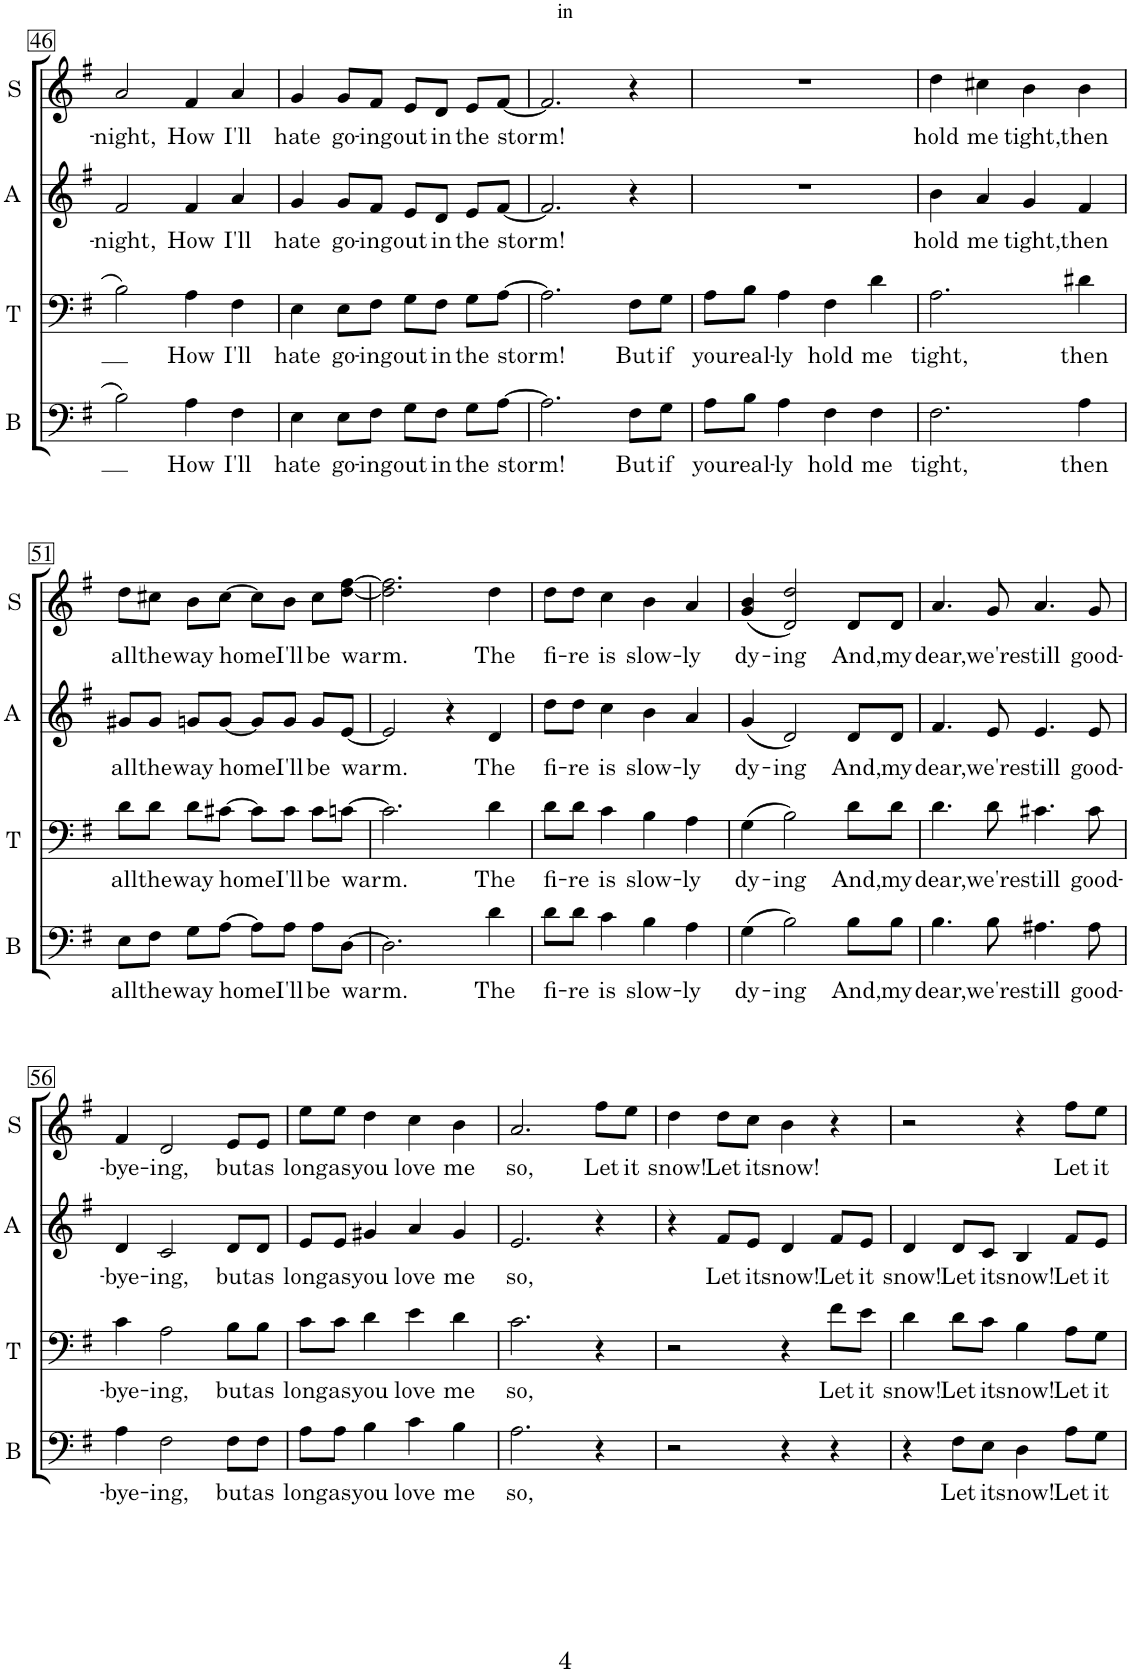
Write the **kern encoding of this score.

**kern	**text	**kern	**text	**kern	**text	**kern	**text
*part4	*part4	*part3	*part3	*part2	*part2	*part1	*part1
*staff4	*staff4	*staff3	*staff3	*staff2	*staff2	*staff1	*staff1
*I"Bass	*	*I"Tenor	*	*I"Alto	*	*I"Soprano	*
*I'B	*	*I'T	*	*I'A	*	*I'S	*
!!LO:PB:g=z
*clefF4	*	*clefF4	*	*clefG2	*	*clefG2	*
*k[f#]	*	*k[f#]	*	*k[f#]	*	*k[f#]	*
*M4/4	*	*M4/4	*	*M4/4	*	*M4/4	*
=46	=46	=46	=46	=46	=46	=46	=46
!	!	!	!	!	!LO:LY:b	!	!LO:LY:b
2B\	.	2B\	.	2f#/	-night,	2a/	-night,
!	!LO:LY:b	!	!LO:LY:b	!	!LO:LY:b	!	!LO:LY:b
4A\	How	4A\	How	4f#/	How	4f#/	How
!	!LO:LY:b	!	!LO:LY:b	!	!LO:LY:b	!	!LO:LY:b
4F#\	I'll	4F#\	I'll	4a/	I'll	4a/	I'll
=47	=47	=47	=47	=47	=47	=47	=47
!	!LO:LY:b	!	!LO:LY:b	!	!LO:LY:b	!	!LO:LY:b
4E\	hate	4E\	hate	4g/	hate	4g/	hate
!	!LO:LY:b	!	!LO:LY:b	!	!LO:LY:b	!	!LO:LY:b
8E\L	go-	8E\L	go-	8g/L	go-	8g/L	go-
!	!LO:LY:b	!	!LO:LY:b	!	!LO:LY:b	!	!LO:LY:b
8F#\J	-ing	8F#\J	-ing	8f#/J	-ing	8f#/J	-ing
!	!LO:LY:b	!	!LO:LY:b	!	!LO:LY:b	!	!LO:LY:b
8G\L	out	8G\L	out	8e/L	out	8e/L	out
!	!LO:LY:b	!	!LO:LY:b	!	!LO:LY:b	!	!LO:LY:b
8F#\J	in	8F#\J	in	8d/J	in	8d/J	in
!	!LO:LY:b	!	!LO:LY:b	!	!LO:LY:b	!	!LO:LY:b
8G\L	the	8G\L	the	8e/L	the	8e/L	the
!	!LO:LY:b	!	!LO:LY:b	!	!LO:LY:b	!	!LO:LY:b
[8A\J	storm!	[8A\J	storm!	[8f#/J	storm!	[8f#/J	storm!
=48	=48	=48	=48	=48	=48	=48	=48
2.A\]	.	2.A\]	.	2.f#/]	.	2.f#/]	.
!	!LO:LY:b	!	!LO:LY:b	!	!	!	!
8F#\L	But	8F#\L	But	4r	.	4r	.
!	!LO:LY:b	!	!LO:LY:b	!	!	!	!
8G\J	if	8G\J	if	.	.	.	.
=49	=49	=49	=49	=49	=49	=49	=49
!	!LO:LY:b	!	!LO:LY:b	!	!	!	!
8A\L	you	8A\L	you	1r	.	1r	.
!	!LO:LY:b	!	!LO:LY:b	!	!	!	!
8B\J	real-	8B\J	real-	.	.	.	.
!	!LO:LY:b	!	!LO:LY:b	!	!	!	!
4A\	-ly	4A\	-ly	.	.	.	.
!	!LO:LY:b	!	!LO:LY:b	!	!	!	!
4F#\	hold	4F#\	hold	.	.	.	.
!	!LO:LY:b	!	!LO:LY:b	!	!	!	!
4F#\	me	4d\	me	.	.	.	.
=50	=50	=50	=50	=50	=50	=50	=50
!	!LO:LY:b	!	!LO:LY:b	!	!LO:LY:b	!	!LO:LY:b
2.F#\	tight,	2.A\	tight,	4b\	hold	4dd\	hold
!	!	!	!	!	!LO:LY:b	!	!LO:LY:b
.	.	.	.	4a/	me	4cc#X\	me
!	!	!	!	!	!LO:LY:b	!	!LO:LY:b
.	.	.	.	4g/	tight,	4b\	tight,
!	!LO:LY:b	!	!LO:LY:b	!	!LO:LY:b	!	!LO:LY:b
4A\	then	4d#X\	then	4f#/	then	4b\	then
!!LO:LB:g=z
=51	=51	=51	=51	=51	=51	=51	=51
!	!LO:LY:b	!	!LO:LY:b	!	!LO:LY:b	!	!LO:LY:b
8E\L	all	8d\L	all	8g#X/L	all	8dd\L	all
!	!LO:LY:b	!	!LO:LY:b	!	!LO:LY:b	!	!LO:LY:b
8F#\J	the	8d\J	the	8g#/J	the	8cc#X\J	the
!	!LO:LY:b	!	!LO:LY:b	!	!LO:LY:b	!	!LO:LY:b
8G\L	way	8d\L	way	8gn/L	way	8b\L	way
!	!LO:LY:b	!	!LO:LY:b	!	!LO:LY:b	!	!LO:LY:b
[8A\J	home	[8c#X\J	home	[8g/J	home	[8cc#\J	home
8A\L]	.	8c#\L]	.	8g/L]	.	8cc#\L]	.
!	!LO:LY:b	!	!LO:LY:b	!	!LO:LY:b	!	!LO:LY:b
8A\J	I'll	8c#\J	I'll	8g/J	I'll	8b\J	I'll
!	!LO:LY:b	!	!LO:LY:b	!	!LO:LY:b	!	!LO:LY:b
8A\L	be	8c#\L	be	8g/L	be	8cc#\L	be
!	!LO:LY:b	!	!LO:LY:b	!	!LO:LY:b	!	!LO:LY:b
[8D\J	warm.	[8cn\J	warm.	[8e/J	warm.	[8dd\ [8ff#\J	warm.
=52	=52	=52	=52	=52	=52	=52	=52
2.D\]	.	2.c\]	.	2e/]	.	2.dd\] 2.ff#\]	.
.	.	.	.	4r	.	.	.
!	!LO:LY:b	!	!LO:LY:b	!	!LO:LY:b	!	!LO:LY:b
4d\	The	4d\	The	4d/	The	4dd\	The
=53	=53	=53	=53	=53	=53	=53	=53
!	!LO:LY:b	!	!LO:LY:b	!	!LO:LY:b	!	!LO:LY:b
8d\L	fi-	8d\L	fi-	8dd\L	fi-	8dd\L	fi-
!	!LO:LY:b	!	!LO:LY:b	!	!LO:LY:b	!	!LO:LY:b
8d\J	-re	8d\J	-re	8dd\J	-re	8dd\J	-re
!	!LO:LY:b	!	!LO:LY:b	!	!LO:LY:b	!	!LO:LY:b
4c\	is	4c\	is	4cc\	is	4cc\	is
!	!LO:LY:b	!	!LO:LY:b	!	!LO:LY:b	!	!LO:LY:b
4B\	slow-	4B\	slow-	4b\	slow-	4b\	slow-
!	!LO:LY:b	!	!LO:LY:b	!	!LO:LY:b	!	!LO:LY:b
4A\	-ly	4A\	-ly	4a/	-ly	4a/	-ly
=54	=54	=54	=54	=54	=54	=54	=54
!	!LO:LY:b	!	!LO:LY:b	!	!LO:LY:b	!	!LO:LY:b
(4G\	dy-	(4G\	dy-	(4g/	dy-	(4g/ 4b/	dy-
!	!LO:LY:b	!	!LO:LY:b	!	!LO:LY:b	!	!LO:LY:b
2B\)	ing	2B\)	ing	2d/)	ing	2d/ 2dd/)	ing
!	!LO:LY:b	!	!LO:LY:b	!	!LO:LY:b	!	!LO:LY:b
8B\L	And,	8d\L	And,	8d/L	And,	8d/L	And,
!	!LO:LY:b	!	!LO:LY:b	!	!LO:LY:b	!	!LO:LY:b
8B\J	my	8d\J	my	8d/J	my	8d/J	my
=55	=55	=55	=55	=55	=55	=55	=55
!	!LO:LY:b	!	!LO:LY:b	!	!LO:LY:b	!	!LO:LY:b
4.B\	dear,	4.d\	dear,	4.f#/	dear,	4.a/	dear,
!	!LO:LY:b	!	!LO:LY:b	!	!LO:LY:b	!	!LO:LY:b
8B\	we're	8d\	we're	8e/	we're	8g/	we're
!	!LO:LY:b	!	!LO:LY:b	!	!LO:LY:b	!	!LO:LY:b
4.A#X\	still	4.c#X\	still	4.e/	still	4.a/	still
!	!LO:LY:b	!	!LO:LY:b	!	!LO:LY:b	!	!LO:LY:b
8A#\	good-	8c#\	good-	8e/	good-	8g/	good-
!!LO:LB:g=z
=56	=56	=56	=56	=56	=56	=56	=56
!	!LO:LY:b	!	!LO:LY:b	!	!LO:LY:b	!	!LO:LY:b
4A\	-bye-	4c\	-bye-	4d/	-bye-	4f#/	-bye-
!	!LO:LY:b	!	!LO:LY:b	!	!LO:LY:b	!	!LO:LY:b
2F#\	-ing,	2A\	ing,	2c/	ing,	2d/	ing,
!	!LO:LY:b	!	!LO:LY:b	!	!LO:LY:b	!	!LO:LY:b
8F#\L	but	8B\L	but	8d/L	but	8e/L	but
!	!LO:LY:b	!	!LO:LY:b	!	!LO:LY:b	!	!LO:LY:b
8F#\J	as	8B\J	as	8d/J	as	8e/J	as
=57	=57	=57	=57	=57	=57	=57	=57
!	!LO:LY:b	!	!LO:LY:b	!	!LO:LY:b	!	!LO:LY:b
8A\L	long	8c\L	long	8e/L	long	8ee\L	long
!	!LO:LY:b	!	!LO:LY:b	!	!LO:LY:b	!	!LO:LY:b
8A\J	as	8c\J	as	8e/J	as	8ee\J	as
!	!LO:LY:b	!	!LO:LY:b	!	!LO:LY:b	!	!LO:LY:b
4B\	-you	4d\	you	4g#X/	you	4dd\	you
!	!LO:LY:b	!	!LO:LY:b	!	!LO:LY:b	!	!LO:LY:b
4c\	love	4e\	love	4a/	love	4cc\	love
!	!LO:LY:b	!	!LO:LY:b	!	!LO:LY:b	!	!LO:LY:b
4B\	me	4d\	me	4g#/	me	4b\	me
=58	=58	=58	=58	=58	=58	=58	=58
!	!LO:LY:b	!	!LO:LY:b	!	!LO:LY:b	!	!LO:LY:b
2.A\	so,	2.c\	so,	2.e/	so,	2.a/	so,
!	!	!	!	!	!	!	!LO:LY:b
4r	.	4r	.	4r	.	8ff#\L	Let
!	!	!	!	!	!	!	!LO:LY:b
.	.	.	.	.	.	8ee\J	it
=59	=59	=59	=59	=59	=59	=59	=59
!	!	!	!	!	!	!	!LO:LY:b
2r	.	2r	.	4r	.	4dd\	snow!
!	!	!	!	!	!LO:LY:b	!	!LO:LY:b
.	.	.	.	8f#/L	Let	8dd\L	Let
!	!	!	!	!	!LO:LY:b	!	!LO:LY:b
.	.	.	.	8e/J	it	8cc\J	it
!	!	!	!	!	!LO:LY:b	!	!LO:LY:b
4r	.	4r	.	4d/	snow!	4b\	snow!
!	!	!	!LO:LY:b	!	!LO:LY:b	!	!
4r	.	8f#\L	Let	8f#/L	Let	4r	.
!	!	!	!LO:LY:b	!	!LO:LY:b	!	!
.	.	8e\J	it	8e/J	it	.	.
=60	=60	=60	=60	=60	=60	=60	=60
!	!	!	!LO:LY:b	!	!LO:LY:b	!	!
4r	.	4d\	snow!	4d/	snow!	2r	.
!	!LO:LY:b	!	!LO:LY:b	!	!LO:LY:b	!	!
8F#\L	Let	8d\L	Let	8d/L	Let	.	.
!	!LO:LY:b	!	!LO:LY:b	!	!LO:LY:b	!	!
8E\J	it	8c\J	it	8c/J	it	.	.
!	!LO:LY:b	!	!LO:LY:b	!	!LO:LY:b	!	!
4D\	snow!	4B\	snow!	4B/	snow!	4r	.
!	!LO:LY:b	!	!LO:LY:b	!	!LO:LY:b	!	!LO:LY:b
8A\L	Let	8A\L	Let	8f#/L	Let	8ff#\L	Let
!	!LO:LY:b	!	!LO:LY:b	!	!LO:LY:b	!	!LO:LY:b
8G\J	it	8G\J	it	8e/J	it	8ee\J	it
=	=	=	=	=	=	=	=
*-	*-	*-	*-	*-	*-	*-	*-
